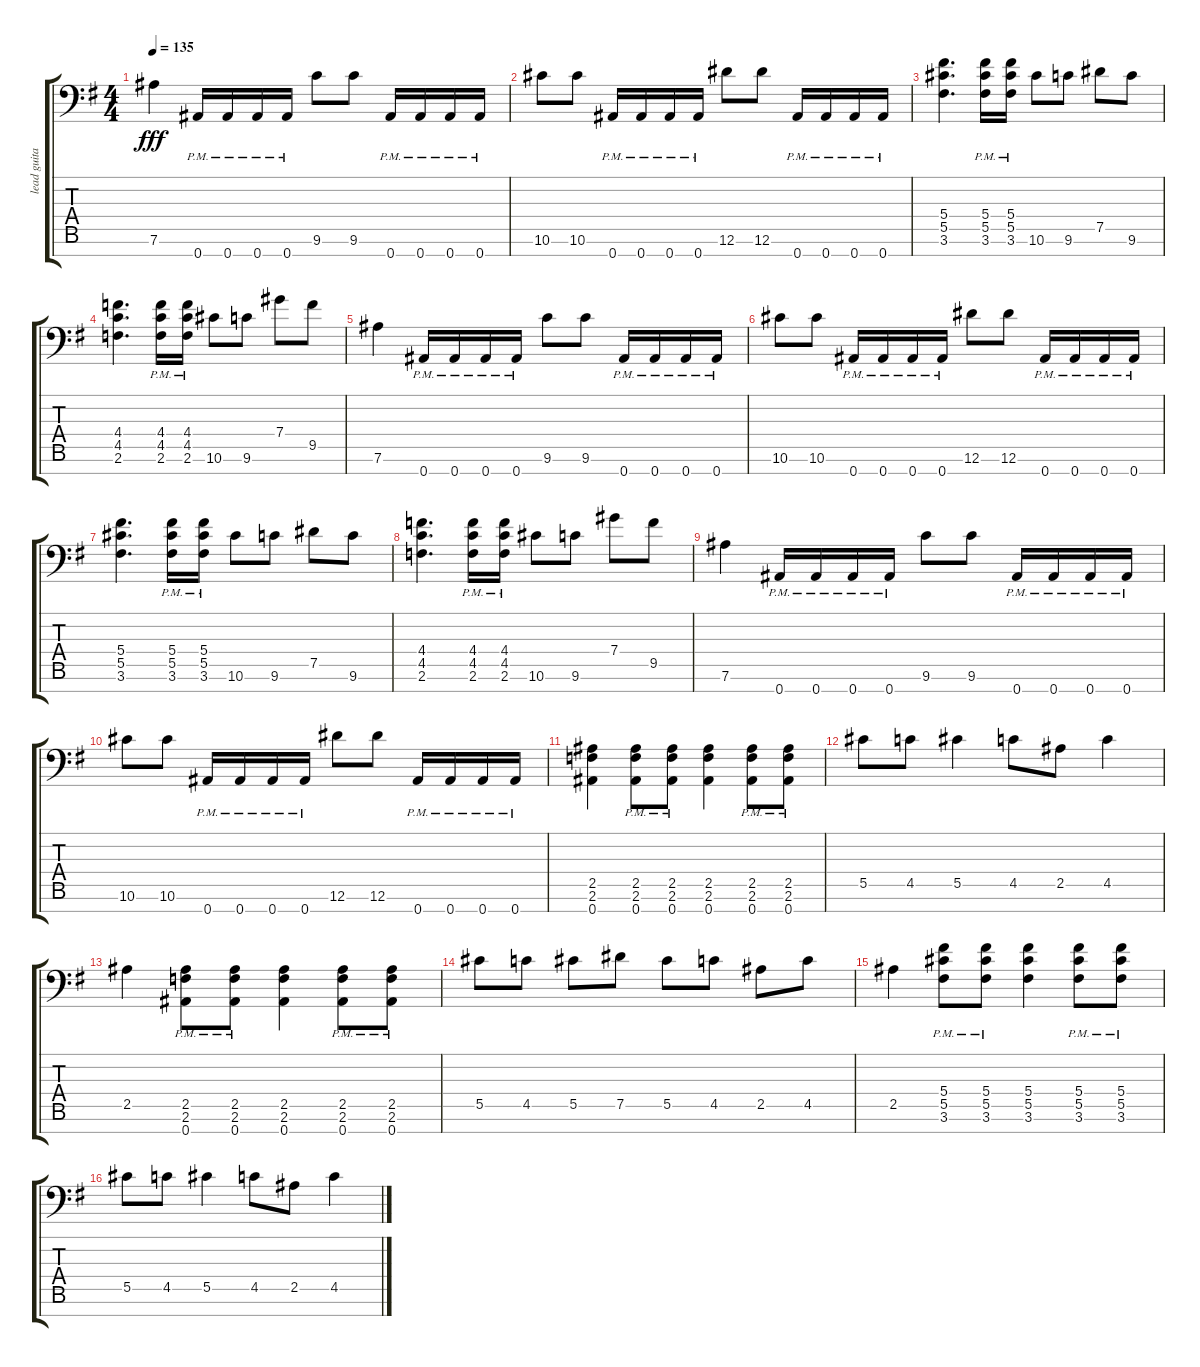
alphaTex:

\track ("lead guitar" "lead guita") {instrument distortionguitar}
\staff {score tabs}
\tuning (Eb4 Bb3 Gb3 Db3 Ab2 Eb2 Bb1) {hide}
\ts (4 4)
\tempo 135
\clef f4
\ks eminor
7.6.4{dy fff} 0.7{pm}.16 0.7{pm}.16 0.7{pm}.16 0.7{pm}.16 9.6.8 9.6.8 0.7{pm}.16 0.7{pm}.16 0.7{pm}.16 0.7{pm}.16 |
10.6.8 10.6.8 0.7{pm}.16 0.7{pm}.16 0.7{pm}.16 0.7{pm}.16 12.6.8 12.6.8 0.7{pm}.16 0.7{pm}.16 0.7{pm}.16 0.7{pm}.16 |
(5.4 5.5 3.6).4{d} (5.4{pm} 5.5{pm} 3.6{pm}).16 (5.4{pm} 5.5{pm} 3.6{pm}).16 10.6.8 9.6.8 7.5.8 9.6.8 |
(4.4 4.5 2.6).4{d} (4.4{pm} 4.5{pm} 2.6{pm}).16 (4.4{pm} 4.5{pm} 2.6{pm}).16 10.6.8 9.6.8 7.4.8 9.5.8 |
7.6.4 0.7{pm}.16 0.7{pm}.16 0.7{pm}.16 0.7{pm}.16 9.6.8 9.6.8 0.7{pm}.16 0.7{pm}.16 0.7{pm}.16 0.7{pm}.16 |
10.6.8 10.6.8 0.7{pm}.16 0.7{pm}.16 0.7{pm}.16 0.7{pm}.16 12.6.8 12.6.8 0.7{pm}.16 0.7{pm}.16 0.7{pm}.16 0.7{pm}.16 |
(5.4 5.5 3.6).4{d} (5.4{pm} 5.5{pm} 3.6{pm}).16 (5.4{pm} 5.5{pm} 3.6{pm}).16 10.6.8 9.6.8 7.5.8 9.6.8 |
(4.4 4.5 2.6).4{d} (4.4{pm} 4.5{pm} 2.6{pm}).16 (4.4{pm} 4.5{pm} 2.6{pm}).16 10.6.8 9.6.8 7.4.8 9.5.8 |
7.6.4 0.7{pm}.16 0.7{pm}.16 0.7{pm}.16 0.7{pm}.16 9.6.8 9.6.8 0.7{pm}.16 0.7{pm}.16 0.7{pm}.16 0.7{pm}.16 |
10.6.8 10.6.8 0.7{pm}.16 0.7{pm}.16 0.7{pm}.16 0.7{pm}.16 12.6.8 12.6.8 0.7{pm}.16 0.7{pm}.16 0.7{pm}.16 0.7{pm}.16 |
(2.5 2.6 0.7).4{balance 8} (2.5{pm} 2.6{pm} 0.7{pm}).8 (2.5{pm} 2.6{pm} 0.7{pm}).8 (2.5 2.6 0.7).4 (2.5{pm} 2.6{pm} 0.7{pm}).8 (2.5{pm} 2.6{pm} 0.7{pm}).8 |
5.5.8 4.5.8 5.5.4 4.5.8 2.5.8 4.5.4 |
2.5.4 (2.5{pm} 2.6{pm} 0.7{pm}).8 (2.5{pm} 2.6{pm} 0.7{pm}).8 (2.5 2.6 0.7).4 (2.5{pm} 2.6{pm} 0.7{pm}).8 (2.5{pm} 2.6{pm} 0.7{pm}).8 |
5.5.8 4.5.8 5.5.8 7.5.8 5.5.8 4.5.8 2.5.8 4.5.8 |
2.5.4 (5.4{pm} 5.5{pm} 3.6{pm}).8 (5.4{pm} 5.5{pm} 3.6{pm}).8 (5.4 5.5 3.6).4 (5.4{pm} 5.5{pm} 3.6{pm}).8 (5.4{pm} 5.5{pm} 3.6{pm}).8 |
5.5.8 4.5.8 5.5.4 4.5.8 2.5.8 4.5.4
